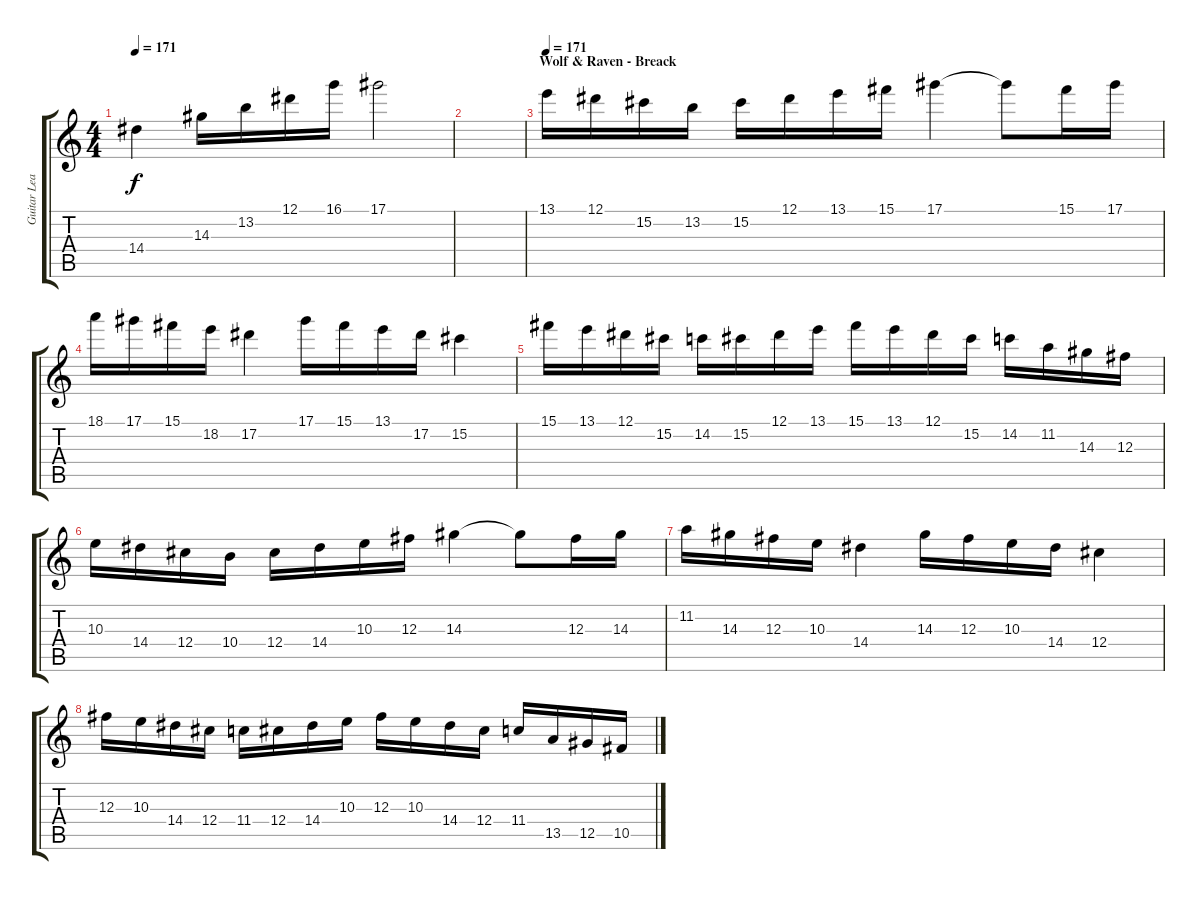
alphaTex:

\track ("Guitar Lead" "Guitar Lea") {instrument distortionguitar}
\staff {score tabs}
\tuning (Eb4 Bb3 Gb3 Db3 Ab2 Eb2) {hide}
\ts (4 4)
\tempo 171
\clef g2
\ks c
14.4.4{dy f} 14.3.16 13.2.16 12.1.16 16.1.16 17.1.2 |
|
\section ("" "Wolf & Raven - Breack")
\tempo 171
13.1.16 12.1.16 15.2.16 13.2.16 15.2.16 12.1.16 13.1.16 15.1.16 17.1.4 17.1{t}.8 15.1.16 17.1.16 |
18.1.16 17.1.16 15.1.16 18.2.16 17.2.4 17.1.16 15.1.16 13.1.16 17.2.16 15.2.4 |
15.1.16 13.1.16 12.1.16 15.2.16 14.2.16 15.2.16 12.1.16 13.1.16 15.1.16 13.1.16 12.1.16 15.2.16 14.2.16 11.2.16 14.3.16 12.3.16 |
10.3.16 14.4.16 12.4.16 10.4.16 12.4.16 14.4.16 10.3.16 12.3.16 14.3.4 14.3{t}.8 12.3.16 14.3.16 |
11.2.16 14.3.16 12.3.16 10.3.16 14.4.4 14.3.16 12.3.16 10.3.16 14.4.16 12.4.4 |
12.3.16 10.3.16 14.4.16 12.4.16 11.4.16 12.4.16 14.4.16 10.3.16 12.3.16 10.3.16 14.4.16 12.4.16 11.4.16 13.5.16 12.5.16 10.5.16
